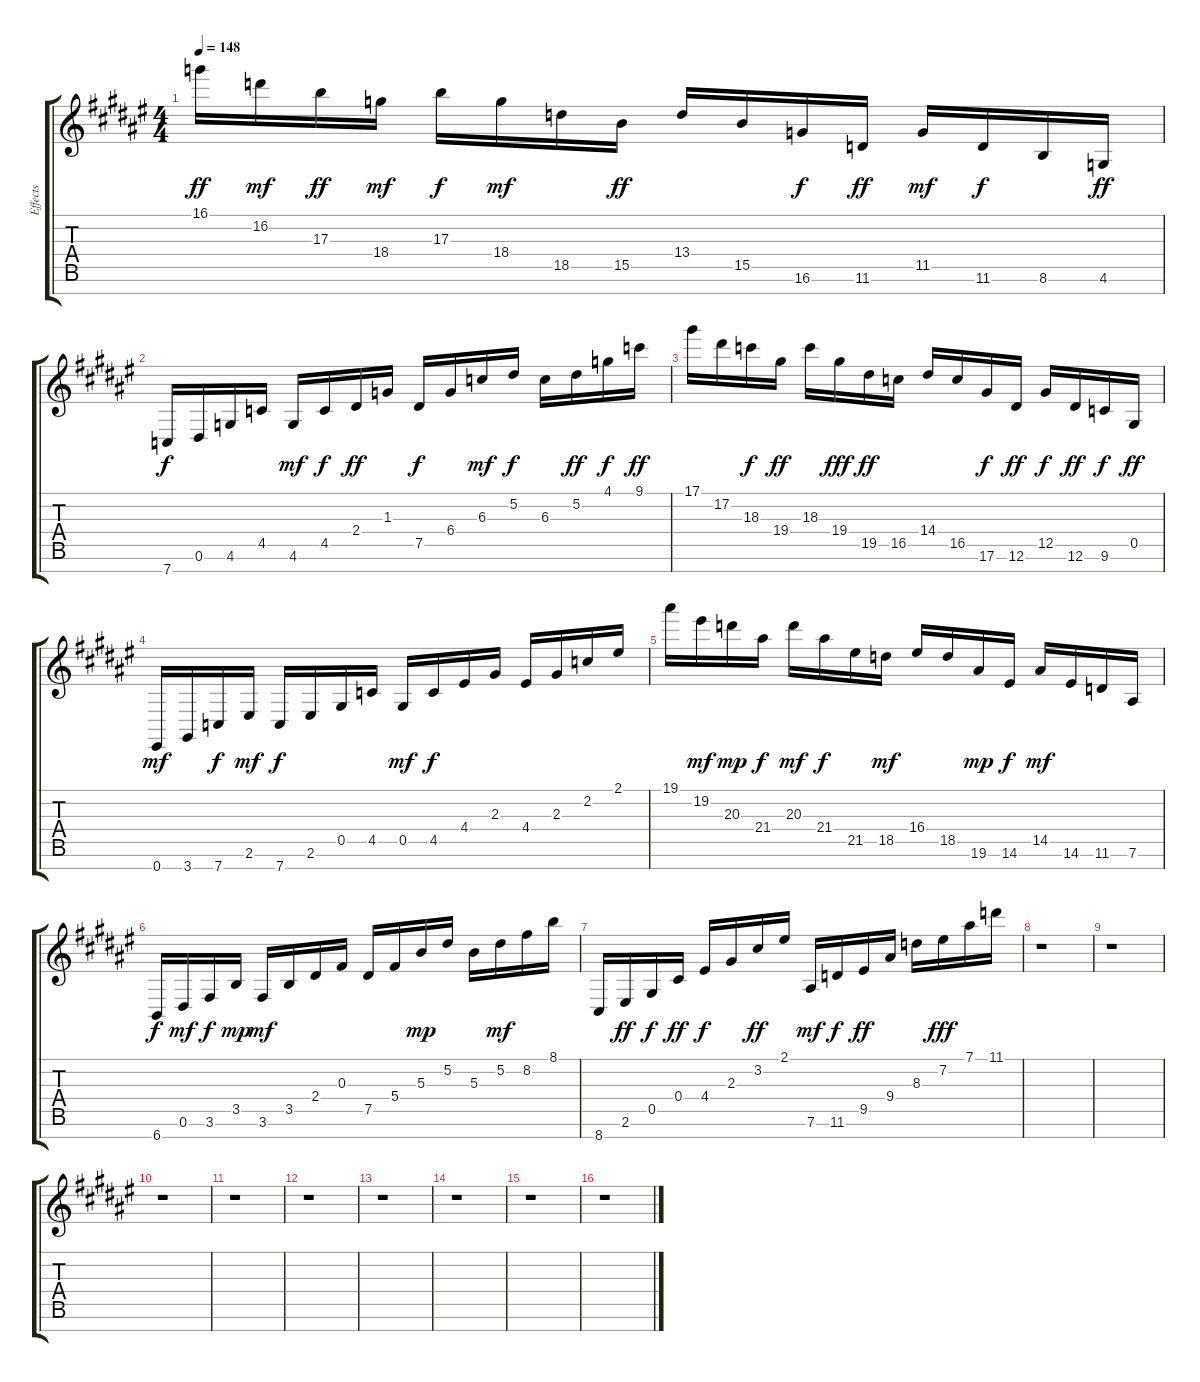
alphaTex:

\track ("Effects" "Effects") {instrument fx1rain}
\staff {score tabs}
\tuning (Eb5 Bb4 Gb4 Db4 Ab3 Eb3 F2) {hide}
\ts (4 4)
\tempo 148
\clef g2
\ks d#minor
16.1.16{dy ff} 16.2.16{dy mf} 17.3.16{dy ff} 18.4.16{dy mf} 17.3.16{dy f} 18.4.16{dy mf} 18.5.16 15.5.16{dy ff} 13.4.16 15.5.16 16.6.16{dy f} 11.6.16{dy ff} 11.5.16{dy mf} 11.6.16{dy f} 8.6.16 4.6.16{dy ff} |
7.7.16{dy f} 0.6.16 4.6.16 4.5.16 4.6.16{dy mf} 4.5.16{dy f} 2.4.16{dy ff} 1.3.16 7.5.16{dy f} 6.4.16 6.3.16{dy mf} 5.2.16{dy f} 6.3.16 5.2.16{dy ff} 4.1.16{dy f} 9.1.16{dy ff} |
17.1.16 17.2.16 18.3.16{dy f} 19.4.16{dy ff} 18.3.16 19.4.16{dy fff} 19.5.16{dy ff} 16.5.16 14.4.16 16.5.16 17.6.16{dy f} 12.6.16{dy ff} 12.5.16{dy f} 12.6.16{dy ff} 9.6.16{dy f} 0.5.16{dy ff} |
0.7.16{dy mf} 3.7.16 7.7.16{dy f} 2.6.16{dy mf} 7.7.16{dy f} 2.6.16 0.5.16 4.5.16 0.5.16{dy mf} 4.5.16{dy f} 4.4.16 2.3.16 4.4.16 2.3.16 2.2.16 2.1.16 |
19.1.16 19.2.16{dy mf} 20.3.16{dy mp} 21.4.16{dy f} 20.3.16{dy mf} 21.4.16{dy f} 21.5.16 18.5.16{dy mf} 16.4.16 18.5.16 19.6.16{dy mp} 14.6.16{dy f} 14.5.16{dy mf} 14.6.16 11.6.16 7.6.16 |
6.7.16{dy f} 0.6.16{dy mf} 3.6.16{dy f} 3.5.16{dy mp} 3.6.16{dy mf} 3.5.16 2.4.16 0.3.16 7.5.16 5.4.16 5.3.16{dy mp} 5.2.16 5.3.16 5.2.16{dy mf} 8.2.16 8.1.16 |
8.7.16 2.6.16{dy ff} 0.5.16{dy f} 0.4.16{dy ff} 4.4.16{dy f} 2.3.16 3.2.16{dy ff} 2.1.16 7.6.16{dy mf} 11.6.16{dy f} 9.5.16{dy ff} 9.4.16 8.3.16 7.2.16{dy fff} 7.1.16 11.1.16 |
r.1 |
r.1 |
r.1 |
r.1 |
r.1 |
r.1 |
r.1 |
r.1 |
r.1
